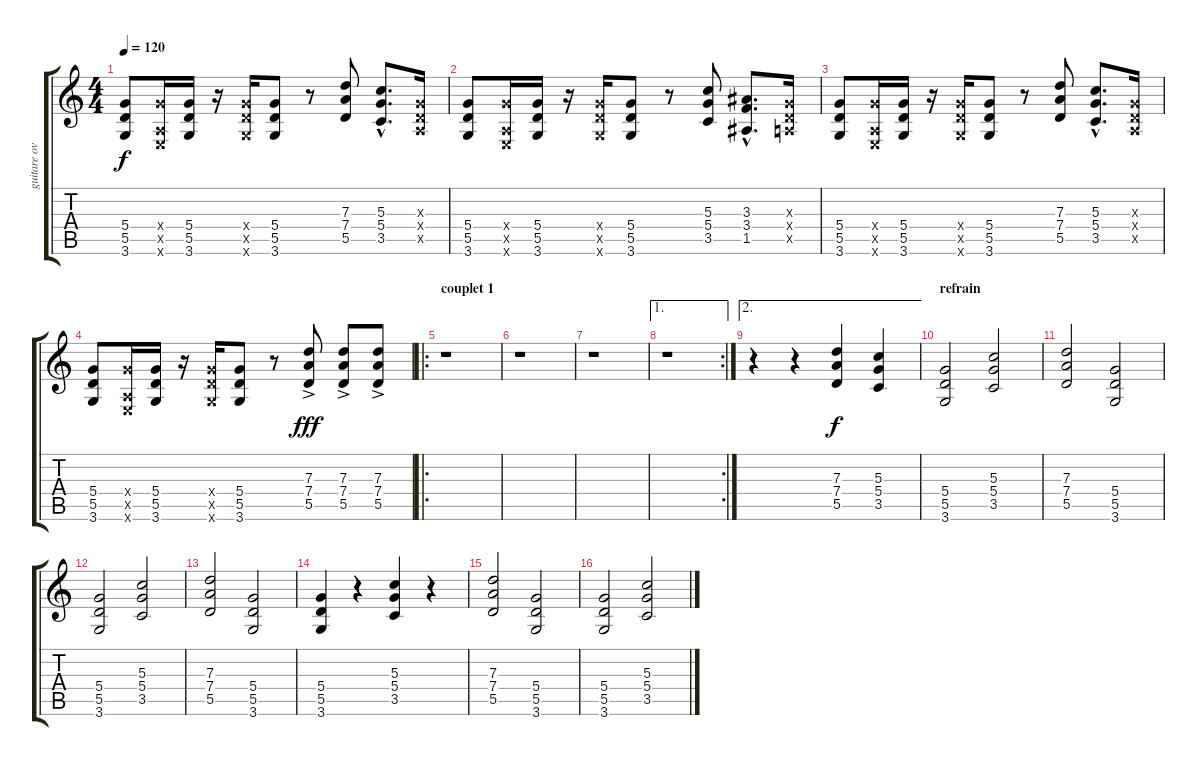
\track ("guitare over drive" "guitare ov") {instrument overdrivenguitar}
\staff {score tabs}
\tuning (E4 B3 G3 D3 A2 E2) {hide}
\ts (4 4)
\tempo 120
\clef g2
\ks c
(5.4 5.5 3.6).8{dy f instrument overdrivenguitar} (5.4{x} 0.5{x} 0.6{x}).16 (5.4 5.5 3.6).16 r.16 (5.4{x} 5.5{x} 3.6{x}).16 (5.4 5.5 3.6).8 r.8 (7.3 7.4 5.5).8 (5.3{hac} 5.4{hac} 3.5{hac}).8{d} (0.3{x} 0.4{x} 0.5{x}).16 |
(5.4 5.5 3.6).8 (5.4{x} 0.5{x} 0.6{x}).16 (5.4 5.5 3.6).16 r.16 (5.4{x} 5.5{x} 3.6{x}).16 (5.4 5.5 3.6).8 r.8 (5.3 5.4 3.5).8 (3.3{hac} 3.4{hac} 1.5{hac}).8{d} (0.3{x} 0.4{x} 0.5{x}).16 |
(5.4 5.5 3.6).8 (5.4{x} 0.5{x} 0.6{x}).16 (5.4 5.5 3.6).16 r.16 (5.4{x} 5.5{x} 3.6{x}).16 (5.4 5.5 3.6).8 r.8 (7.3 7.4 5.5).8 (5.3{hac} 5.4{hac} 3.5{hac}).8{d} (0.3{x} 0.4{x} 0.5{x}).16 |
(5.4 5.5 3.6).8 (5.4{x} 0.5{x} 0.6{x}).16 (5.4 5.5 3.6).16 r.16 (5.4{x} 5.5{x} 3.6{x}).16 (5.4 5.5 3.6).8 r.8 (7.3{ac} 7.4 5.5).8{dy fff} (7.3{ac} 7.4 5.5).8 (7.3{ac} 7.4 5.5).8 |
\ro
\section ("" "couplet 1")
r.1 |
r.1 |
r.1 |
\ae 1
\rc 2
r.1 |
\ae 2
r.4 r.4 (7.3 7.4 5.5).4{dy f} (5.3 5.4 3.5).4 |
\section ("" "refrain")
(5.4 5.5 3.6).2 (5.3 5.4 3.5).2 |
(7.3 7.4 5.5).2 (5.4 5.5 3.6).2 |
(5.4 5.5 3.6).2 (5.3 5.4 3.5).2 |
(7.3 7.4 5.5).2 (5.4 5.5 3.6).2 |
(5.4 5.5 3.6).4 r.4 (5.3 5.4 3.5).4 r.4 |
(7.3 7.4 5.5).2 (5.4 5.5 3.6).2 |
(5.4 5.5 3.6).2 (5.3 5.4 3.5).2
